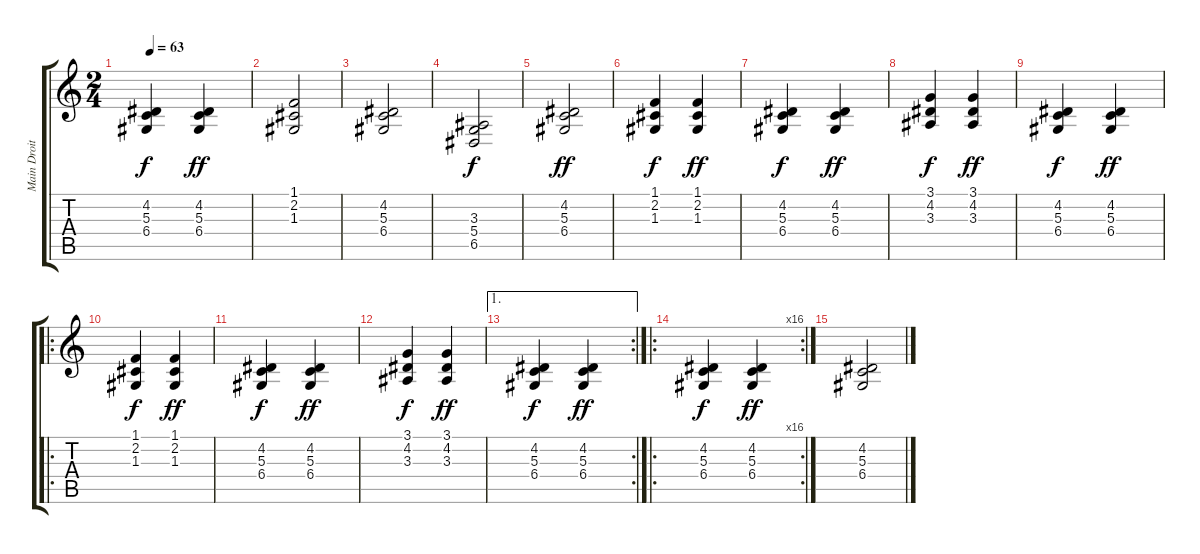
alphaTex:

\track ("Main Droite" "Main Droit") {instrument electricgrandpiano}
\staff {score tabs}
\tuning (E4 B3 G3 D3 A2 E2) {hide}
\ts (2 4)
\tempo 63
\clef g2
\ks c
(4.2 5.3 6.4).4{dy f} (4.2 5.3 6.4).4{dy ff} |
(1.1 2.2 1.3).2 |
(4.2 5.3 6.4).2 |
(3.3 5.4 6.5).2{dy f} |
(4.2 5.3 6.4).2{dy ff} |
(1.1 2.2 1.3).4{dy f} (1.1 2.2 1.3).4{dy ff} |
(4.2 5.3 6.4).4{dy f} (4.2 5.3 6.4).4{dy ff} |
(3.1 4.2 3.3).4{dy f} (3.1 4.2 3.3).4{dy ff} |
(4.2 5.3 6.4).4{dy f} (4.2 5.3 6.4).4{dy ff} |
\ro
(1.1 2.2 1.3).4{dy f} (1.1 2.2 1.3).4{dy ff} |
(4.2 5.3 6.4).4{dy f} (4.2 5.3 6.4).4{dy ff} |
(3.1 4.2 3.3).4{dy f} (3.1 4.2 3.3).4{dy ff} |
\ae 1
\rc 2
(4.2 5.3 6.4).4{dy f} (4.2 5.3 6.4).4{dy ff} |
\ro
\rc 16
(4.2 5.3 6.4).4{dy f} (4.2 5.3 6.4).4{dy ff} |
(4.2 5.3 6.4).2
